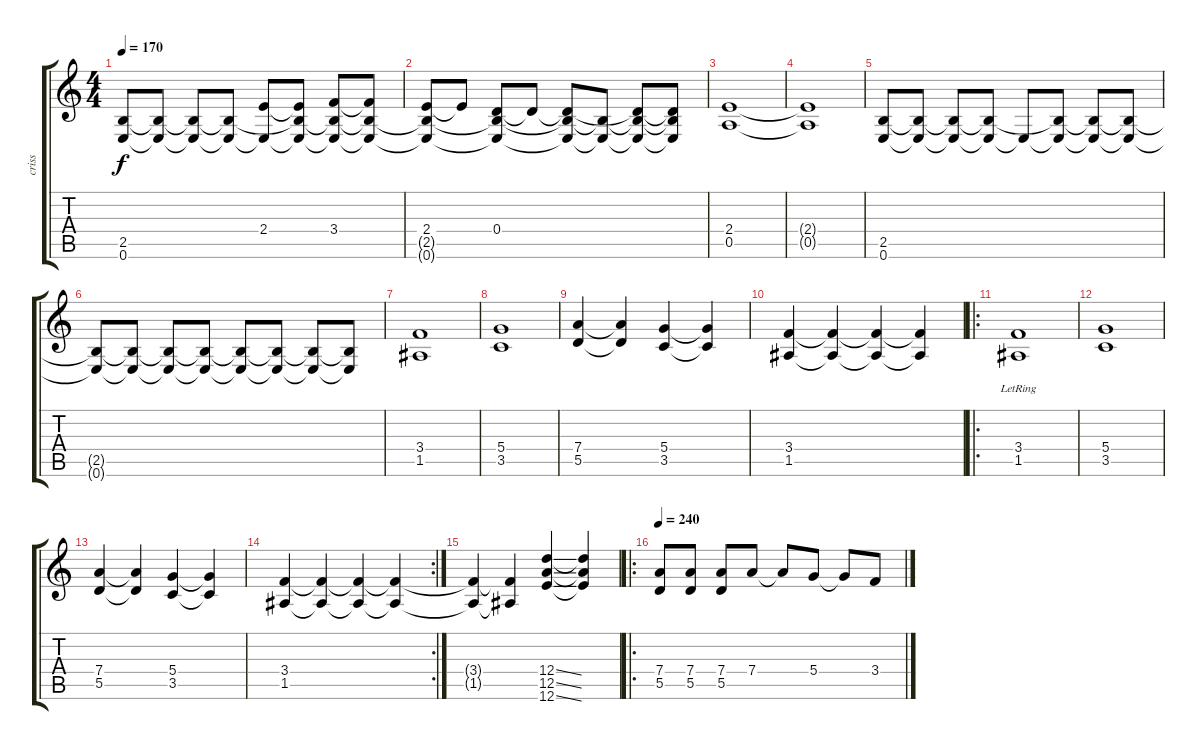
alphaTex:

\track ("criss" "criss") {instrument distortionguitar}
\staff {score tabs}
\tuning (E4 B3 G3 D3 A2 E2) {hide}
\ts (4 4)
\tempo 170
\clef g2
\ks c
(2.5 0.6).8{dy f} (2.5{t} 0.6{t}).8 (2.5{t} 0.6{t}).8 (2.5{t} 0.6{t}).8 (2.4 0.6{t}).8 (2.4{t} 2.5{t} 0.6{t}).8 (3.4 2.5{t} 0.6{t}).8 (3.4{t} 2.5{t} 0.6{t}).8 |
(2.4 2.5{t} 0.6{t}).8 2.4{t}.8 (0.4 2.5{t} 0.6{t}).8 0.4{t}.8 (0.4{t} 2.5{t} 0.6{t}).8 (2.5{t} 0.6{t}).8 (0.4{t} 2.5{t} 0.6{t}).8 (0.4{t} 2.5{t} 0.6{t}).8 |
(2.4 0.5).1 |
(2.4{t} 0.5{t}).1 |
(2.5 0.6).8 (2.5{t} 0.6{t}).8 (2.5{t} 0.6{t}).8 (2.5{t} 0.6{t}).8 0.6{t}.8 (2.5{t} 0.6{t}).8 (2.5{t} 0.6{t}).8 (2.5{t} 0.6{t}).8 |
(2.5{t} 0.6{t}).8 (2.5{t} 0.6{t}).8 (2.5{t} 0.6{t}).8 (2.5{t} 0.6{t}).8 (2.5{t} 0.6{t}).8 (2.5{t} 0.6{t}).8 (2.5{t} 0.6{t}).8 (2.5{t} 0.6{t}).8 |
(3.4 1.5).1 |
(5.4 3.5).1 |
(7.4 5.5).4 (7.4{t} 5.5{t}).4 (5.4 3.5).4 (5.4{t} 3.5{t}).4 |
(3.4 1.5).4 (3.4{t} 1.5{t}).4 (3.4{t} 1.5{t}).4 (3.4{t} 1.5{t}).4 |
\ro
(3.4{lr} 1.5).1 |
(5.4 3.5).1 |
(7.4 5.5).4 (7.4{t} 5.5{t}).4 (5.4 3.5).4 (5.4{t} 3.5{t}).4 |
\rc 2
(3.4 1.5).4 (3.4{t} 1.5{t}).4 (3.4{t} 1.5{t}).4 (3.4{t} 1.5{t}).4 |
(3.4{t} 1.5{t}).4 (3.4{t} 1.5{t}).4 (12.4{ss} 12.5{ss} 12.6{ss}).4 (12.4{t} 12.5{t} 12.6{t}).4 |
\ro
\tempo 240
(7.4 5.5).8 (7.4 5.5).8 (7.4 5.5).8 7.4.8 7.4{t}.8 5.4.8 5.4{t}.8 3.4.8
